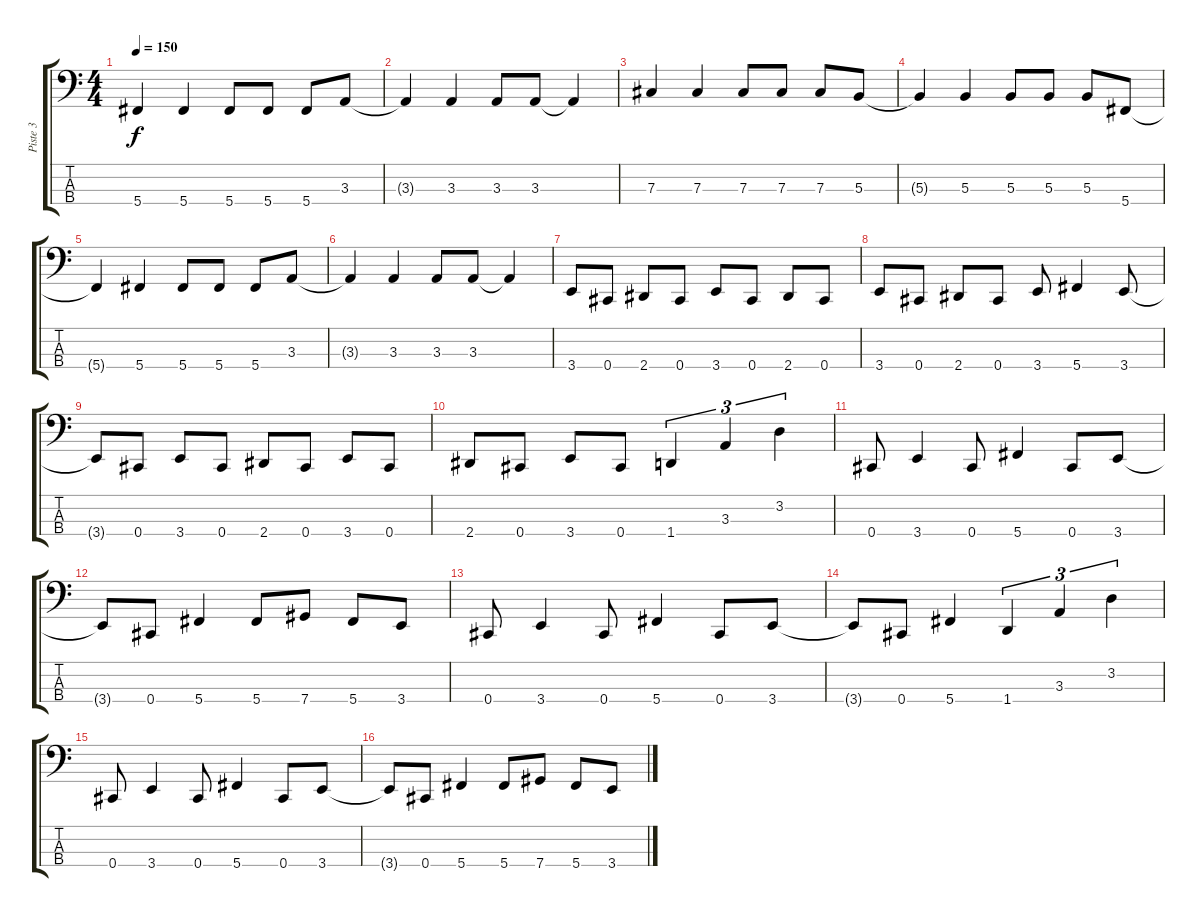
\track ("Piste 3" "Piste 3") {instrument electricbassfinger}
\staff {score tabs}
\tuning (E2 B1 Gb1 Db1) {hide}
\ts (4 4)
\tempo 150
\clef f4
\ks c
5.4{t}.4{dy f} 5.4.4 5.4.8 5.4.8 5.4.8 3.3.8 |
3.3{t}.4 3.3.4 3.3.8 3.3.8 3.3{t}.4 |
7.3.4 7.3.4 7.3.8 7.3.8 7.3.8 5.3.8 |
5.3{t}.4 5.3.4 5.3.8 5.3.8 5.3.8 5.4.8 |
5.4{t}.4 5.4.4 5.4.8 5.4.8 5.4.8 3.3.8 |
3.3{t}.4 3.3.4 3.3.8 3.3.8 3.3{t}.4 |
3.4.8 0.4.8 2.4.8 0.4.8 3.4.8 0.4.8 2.4.8 0.4.8 |
3.4.8 0.4.8 2.4.8 0.4.8 3.4.8 5.4.4 3.4.8 |
3.4{t}.8 0.4.8 3.4.8 0.4.8 2.4.8 0.4.8 3.4.8 0.4.8 |
2.4.8 0.4.8 3.4.8 0.4.8 1.4.4{tu (3 2)} 3.3.4{tu (3 2)} 3.2.4{tu (3 2)} |
0.4.8 3.4.4 0.4.8 5.4.4 0.4.8 3.4.8 |
3.4{t}.8 0.4.8 5.4.4 5.4.8 7.4.8 5.4.8 3.4.8 |
0.4.8 3.4.4 0.4.8 5.4.4 0.4.8 3.4.8 |
3.4{t}.8 0.4.8 5.4.4 1.4.4{tu (3 2)} 3.3.4{tu (3 2)} 3.2.4{tu (3 2)} |
0.4.8 3.4.4 0.4.8 5.4.4 0.4.8 3.4.8 |
3.4{t}.8 0.4.8 5.4.4 5.4.8 7.4.8 5.4.8 3.4.8
